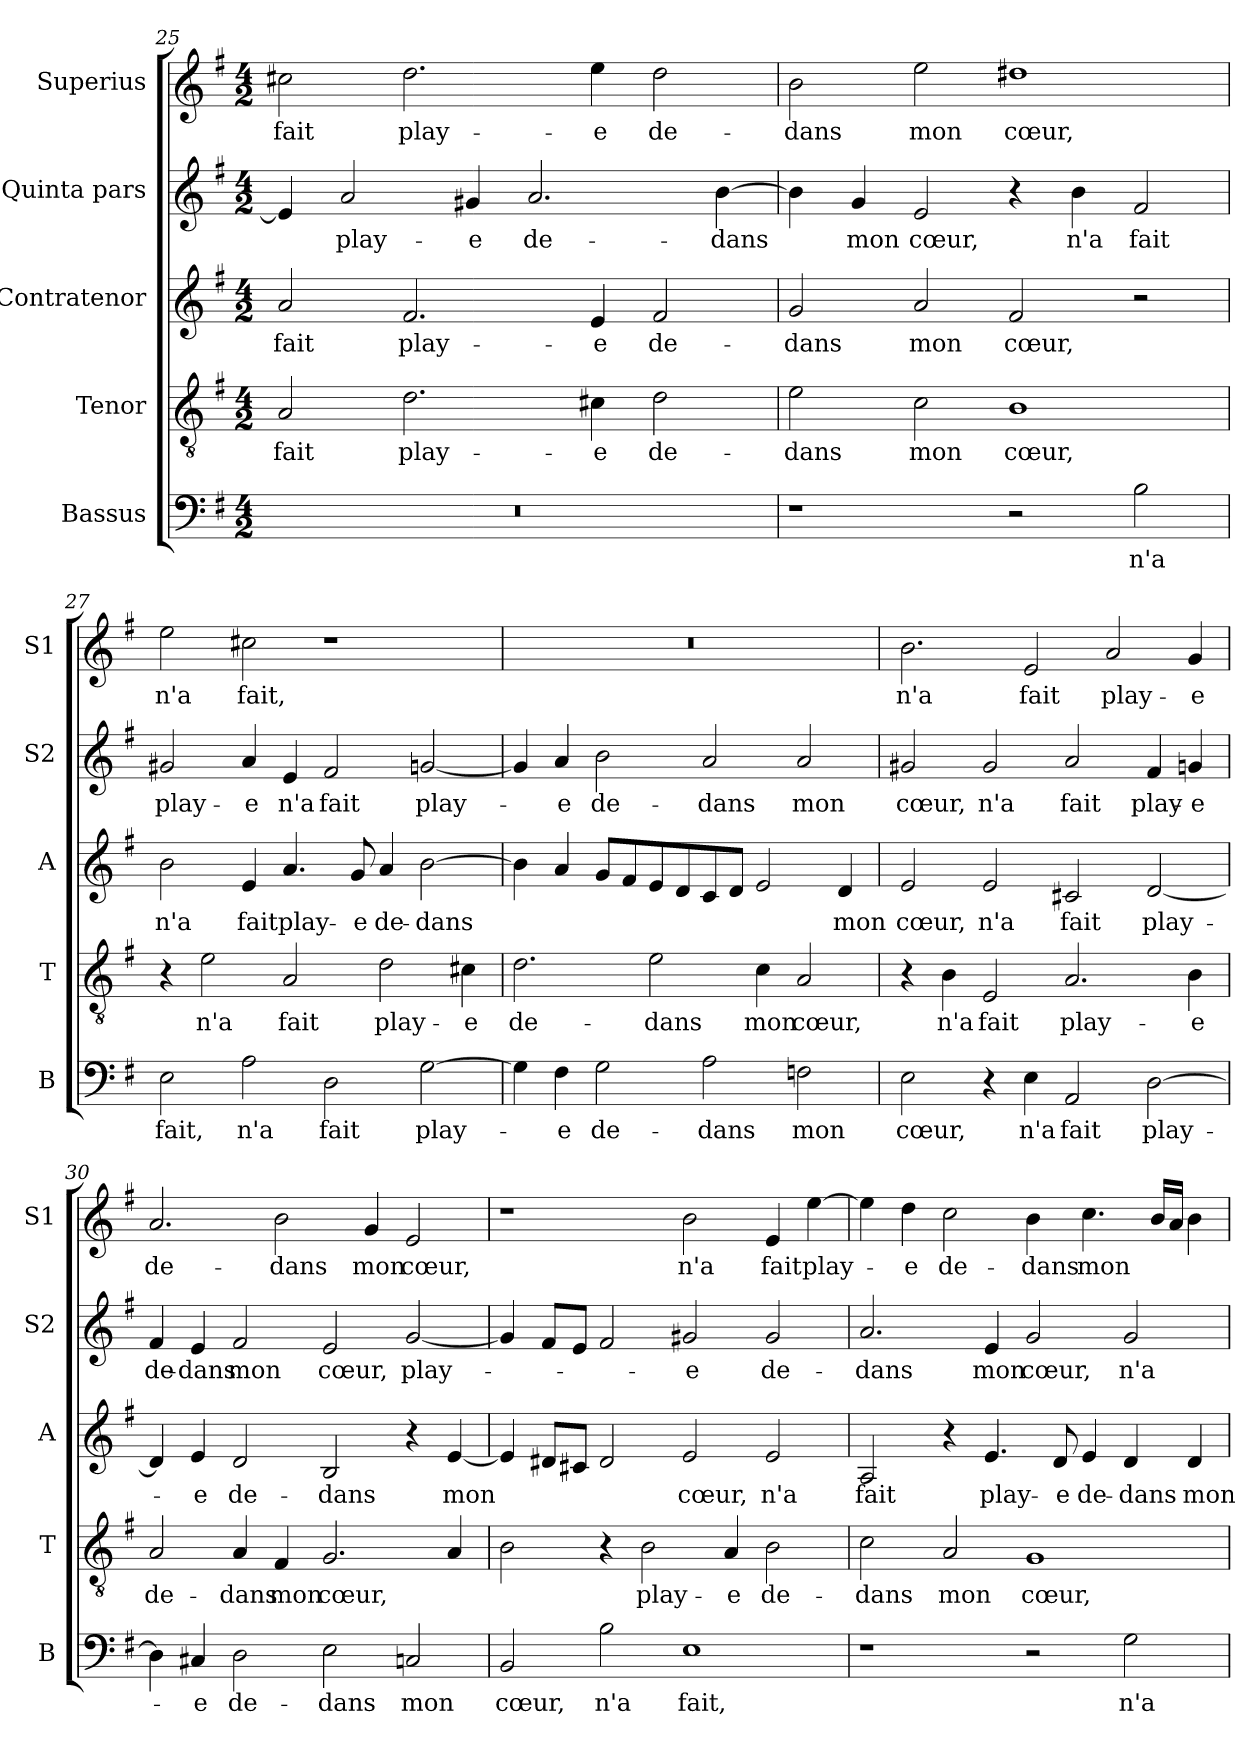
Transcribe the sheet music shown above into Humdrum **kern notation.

**kern	**text	**kern	**text	**kern	**text	**kern	**text	**kern	**text
*part5	*part5	*part4	*part4	*part3	*part3	*part2	*part2	*part1	*part1
*staff5	*staff5	*staff4	*staff4	*staff3	*staff3	*staff2	*staff2	*staff1	*staff1
*I"Bassus	*	*I"Tenor	*	*I"Contratenor	*	*I"Quinta pars	*	*I"Superius	*
*I'B	*	*I'T	*	*I'A	*	*I'S2	*	*I'S1	*
*clefF4	*	*clefGv2	*	*clefG2	*	*clefG2	*	*clefG2	*
*k[f#]	*	*k[f#]	*	*k[f#]	*	*k[f#]	*	*k[f#]	*
*G:	*	*G:	*	*G:	*	*G:	*	*G:	*
*M4/2	*	*M4/2	*	*M4/2	*	*M4/2	*	*M4/2	*
=25	=25	=25	=25	=25	=25	=25	=25	=25	=25
!	!	!	!LO:LY:b	!	!LO:LY:b	!	!	!	!LO:LY:b
0r	.	2A/	fait	2a/	fait	4e/]	.	2cc#X\	fait
!	!	!	!	!	!	!	!LO:LY:b	!	!
.	.	.	.	.	.	2a/	play-	.	.
!	!	!	!LO:LY:b	!	!LO:LY:b	!	!	!	!LO:LY:b
.	.	2.d\	play-	2.f#/	play-	.	.	2.dd\	play-
!	!	!	!	!	!	!	!LO:LY:b	!	!
.	.	.	.	.	.	4g#X/	-e	.	.
!	!	!	!	!	!	!	!LO:LY:b	!	!
.	.	.	.	.	.	2.a/	de-	.	.
!	!	!	!LO:LY:b	!	!LO:LY:b	!	!	!	!LO:LY:b
.	.	4c#X\	-e	4e/	-e	.	.	4ee\	-e
!	!	!	!LO:LY:b	!	!LO:LY:b	!	!	!	!LO:LY:b
.	.	2d\	de-	2f#/	de-	.	.	2dd\	de-
!	!	!	!	!	!	!	!LO:LY:b	!	!
.	.	.	.	.	.	[4b\	-dans	.	.
!!LO:LB:g=z
=26	=26	=26	=26	=26	=26	=26	=26	=26	=26
!	!	!	!LO:LY:b	!	!LO:LY:b	!	!	!	!LO:LY:b
1r	.	2e\	-dans	2g/	-dans	4b\]	.	2b\	-dans
!	!	!	!	!	!	!	!LO:LY:b	!	!
.	.	.	.	.	.	4g/	mon	.	.
!	!	!	!LO:LY:b	!	!LO:LY:b	!	!LO:LY:b	!	!LO:LY:b
.	.	2c\	mon	2a/	mon	2e/	cœur,	2ee\	mon
!	!	!	!LO:LY:b	!	!LO:LY:b	!	!	!	!LO:LY:b
2r	.	1B	cœur,	2f#/	cœur,	4r	.	1dd#X	cœur,
!	!	!	!	!	!	!	!LO:LY:b	!	!
.	.	.	.	.	.	4b\	n'a	.	.
!	!LO:LY:b	!	!	!	!	!	!LO:LY:b	!	!
2B\	n'a	.	.	2r	.	2f#/	fait	.	.
=27	=27	=27	=27	=27	=27	=27	=27	=27	=27
!	!LO:LY:b	!	!	!	!LO:LY:b	!	!LO:LY:b	!	!LO:LY:b
2E\	fait,	4r	.	2b\	n'a	2g#X/	play-	2ee\	n'a
!	!	!	!LO:LY:b	!	!	!	!	!	!
.	.	2e\	n'a	.	.	.	.	.	.
!	!LO:LY:b	!	!	!	!LO:LY:b	!	!LO:LY:b	!	!LO:LY:b
2A\	n'a	.	.	4e/	fait	4a/	-e	2cc#X\	fait,
!	!	!	!LO:LY:b	!	!LO:LY:b	!	!LO:LY:b	!	!
.	.	2A/	fait	4.a/	play-	4e/	n'a	.	.
!	!LO:LY:b	!	!	!	!	!	!LO:LY:b	!	!
2D\	fait	.	.	.	.	2f#/	fait	1r	.
!	!	!	!	!	!LO:LY:b	!	!	!	!
.	.	.	.	8g/	-e	.	.	.	.
!	!	!	!LO:LY:b	!	!LO:LY:b	!	!	!	!
.	.	2d\	play-	4a/	de-	.	.	.	.
!	!LO:LY:b	!	!	!	!LO:LY:b	!	!LO:LY:b	!	!
[2G\	play-	.	.	[2b\	-dans	[2gn/	play-	.	.
!	!	!	!LO:LY:b	!	!	!	!	!	!
.	.	4c#X\	-e	.	.	.	.	.	.
=28	=28	=28	=28	=28	=28	=28	=28	=28	=28
!	!	!	!LO:LY:b	!	!	!	!	!	!
4G\]	.	2.d\	de-	4b\]	.	4g/]	.	0r	.
!	!LO:LY:b	!	!	!	!	!	!LO:LY:b	!	!
4F#\	-e	.	.	4a/	.	4a/	-e	.	.
!	!LO:LY:b	!	!	!	!	!	!LO:LY:b	!	!
2G\	de-	.	.	8g/L	.	2b\	de-	.	.
.	.	.	.	8f#/	.	.	.	.	.
!	!	!	!LO:LY:b	!	!	!	!	!	!
.	.	2e\	-dans	8e/	.	.	.	.	.
.	.	.	.	8d/	.	.	.	.	.
!	!LO:LY:b	!	!	!	!	!	!LO:LY:b	!	!
2A\	-dans	.	.	8c/	.	2a/	-dans	.	.
.	.	.	.	8d/J	.	.	.	.	.
!	!	!	!LO:LY:b	!	!	!	!	!	!
.	.	4c\	mon	2e/	.	.	.	.	.
!	!LO:LY:b	!	!LO:LY:b	!	!	!	!LO:LY:b	!	!
2Fn\	mon	2A/	cœur,	.	.	2a/	mon	.	.
!	!	!	!	!	!LO:LY:b	!	!	!	!
.	.	.	.	4d/	mon	.	.	.	.
!!LO:PB:g=z
=29	=29	=29	=29	=29	=29	=29	=29	=29	=29
!	!LO:LY:b	!	!	!	!LO:LY:b	!	!LO:LY:b	!	!LO:LY:b
2E\	cœur,	4r	.	2e/	cœur,	2g#X/	cœur,	2.b\	n'a
!	!	!	!LO:LY:b	!	!	!	!	!	!
.	.	4B\	n'a	.	.	.	.	.	.
!	!	!	!LO:LY:b	!	!LO:LY:b	!	!LO:LY:b	!	!
4r	.	2E/	fait	2e/	n'a	2g#/	n'a	.	.
!	!LO:LY:b	!	!	!	!	!	!	!	!LO:LY:b
4E\	n'a	.	.	.	.	.	.	2e/	fait
!	!LO:LY:b	!	!LO:LY:b	!	!LO:LY:b	!	!LO:LY:b	!	!
2AA/	fait	2.A/	play-	2c#X/	fait	2a/	fait	.	.
!	!	!	!	!	!	!	!	!	!LO:LY:b
.	.	.	.	.	.	.	.	2a/	play-
!	!LO:LY:b	!	!	!	!LO:LY:b	!	!LO:LY:b	!	!
[2D\	play-	.	.	[2d/	play-	4f#/	play-	.	.
!	!	!	!LO:LY:b	!	!	!	!LO:LY:b	!	!LO:LY:b
.	.	4B\	-e	.	.	4gn/	-e	4g/	-e
=30	=30	=30	=30	=30	=30	=30	=30	=30	=30
!	!	!	!LO:LY:b	!	!	!	!LO:LY:b	!	!LO:LY:b
4D\]	.	2A/	de-	4d/]	.	4f#/	de-	2.a/	de-
!	!LO:LY:b	!	!	!	!LO:LY:b	!	!LO:LY:b	!	!
4C#X/	-e	.	.	4e/	-e	4e/	-dans	.	.
!	!LO:LY:b	!	!LO:LY:b	!	!LO:LY:b	!	!LO:LY:b	!	!
2D\	de-	4A/	-dans	2d/	de-	2f#/	mon	.	.
!	!	!	!LO:LY:b	!	!	!	!	!	!LO:LY:b
.	.	4F#/	mon	.	.	.	.	2b\	-dans
!	!LO:LY:b	!	!LO:LY:b	!	!LO:LY:b	!	!LO:LY:b	!	!
2E\	-dans	2.G/	cœur,	2B/	-dans	2e/	cœur,	.	.
!	!	!	!	!	!	!	!	!	!LO:LY:b
.	.	.	.	.	.	.	.	4g/	mon
!	!LO:LY:b	!	!	!	!	!	!LO:LY:b	!	!LO:LY:b
2Cn/	mon	.	.	4r	.	[2g/	play-	2e/	cœur,
!	!	!	!	!	!LO:LY:b	!	!	!	!
.	.	4A/	.	[4e/	mon	.	.	.	.
=31	=31	=31	=31	=31	=31	=31	=31	=31	=31
!	!LO:LY:b	!	!	!	!	!	!	!	!
2BB/	cœur,	2B\	.	4e/]	.	4g/]	.	1r	.
.	.	.	.	8d#X/L	.	8f#/L	.	.	.
.	.	.	.	8c#X/J	.	8e/J	.	.	.
!	!LO:LY:b	!	!	!	!	!	!	!	!
2B\	n'a	4r	.	2d#/	.	2f#/	.	.	.
!	!	!	!LO:LY:b	!	!	!	!	!	!
.	.	2B\	play-	.	.	.	.	.	.
!	!LO:LY:b	!	!	!	!LO:LY:b	!	!LO:LY:b	!	!LO:LY:b
1E	fait,	.	.	2e/	cœur,	2g#X/	-e	2b\	n'a
!	!	!	!LO:LY:b	!	!	!	!	!	!
.	.	4A/	-e	.	.	.	.	.	.
!	!	!	!LO:LY:b	!	!LO:LY:b	!	!LO:LY:b	!	!LO:LY:b
.	.	2B\	de-	2e/	n'a	2g#/	de-	4e/	fait
!	!	!	!	!	!	!	!	!	!LO:LY:b
.	.	.	.	.	.	.	.	[4ee\	play-
!!LO:LB:g=z
=32	=32	=32	=32	=32	=32	=32	=32	=32	=32
!	!	!	!LO:LY:b	!	!LO:LY:b	!	!LO:LY:b	!	!
1r	.	2c\	-dans	2A/	fait	2.a/	-dans	4ee\]	.
!	!	!	!	!	!	!	!	!	!LO:LY:b
.	.	.	.	.	.	.	.	4dd\	-e
!	!	!	!LO:LY:b	!	!	!	!	!	!LO:LY:b
.	.	2A/	mon	4r	.	.	.	2cc\	de-
!	!	!	!	!	!LO:LY:b	!	!LO:LY:b	!	!
.	.	.	.	4.e/	play-	4e/	mon	.	.
!	!	!	!LO:LY:b	!	!	!	!LO:LY:b	!	!LO:LY:b
2r	.	1G	cœur,	.	.	2g/	cœur,	4b\	-dans
!	!	!	!	!	!LO:LY:b	!	!	!	!
.	.	.	.	8d/	-e	.	.	.	.
!	!	!	!	!	!LO:LY:b	!	!	!	!LO:LY:b
.	.	.	.	4e/	de-	.	.	4.cc\	mon
!	!LO:LY:b	!	!	!	!LO:LY:b	!	!LO:LY:b	!	!
2G\	n'a	.	.	4d/	-dans	2g/	n'a	.	.
.	.	.	.	.	.	.	.	16b/LL	.
.	.	.	.	.	.	.	.	16a/JJ	.
!	!	!	!	!	!LO:LY:b	!	!	!	!
.	.	.	.	4d/	mon	.	.	4b\	.
=	=	=	=	=	=	=	=	=	=
*-	*-	*-	*-	*-	*-	*-	*-	*-	*-
